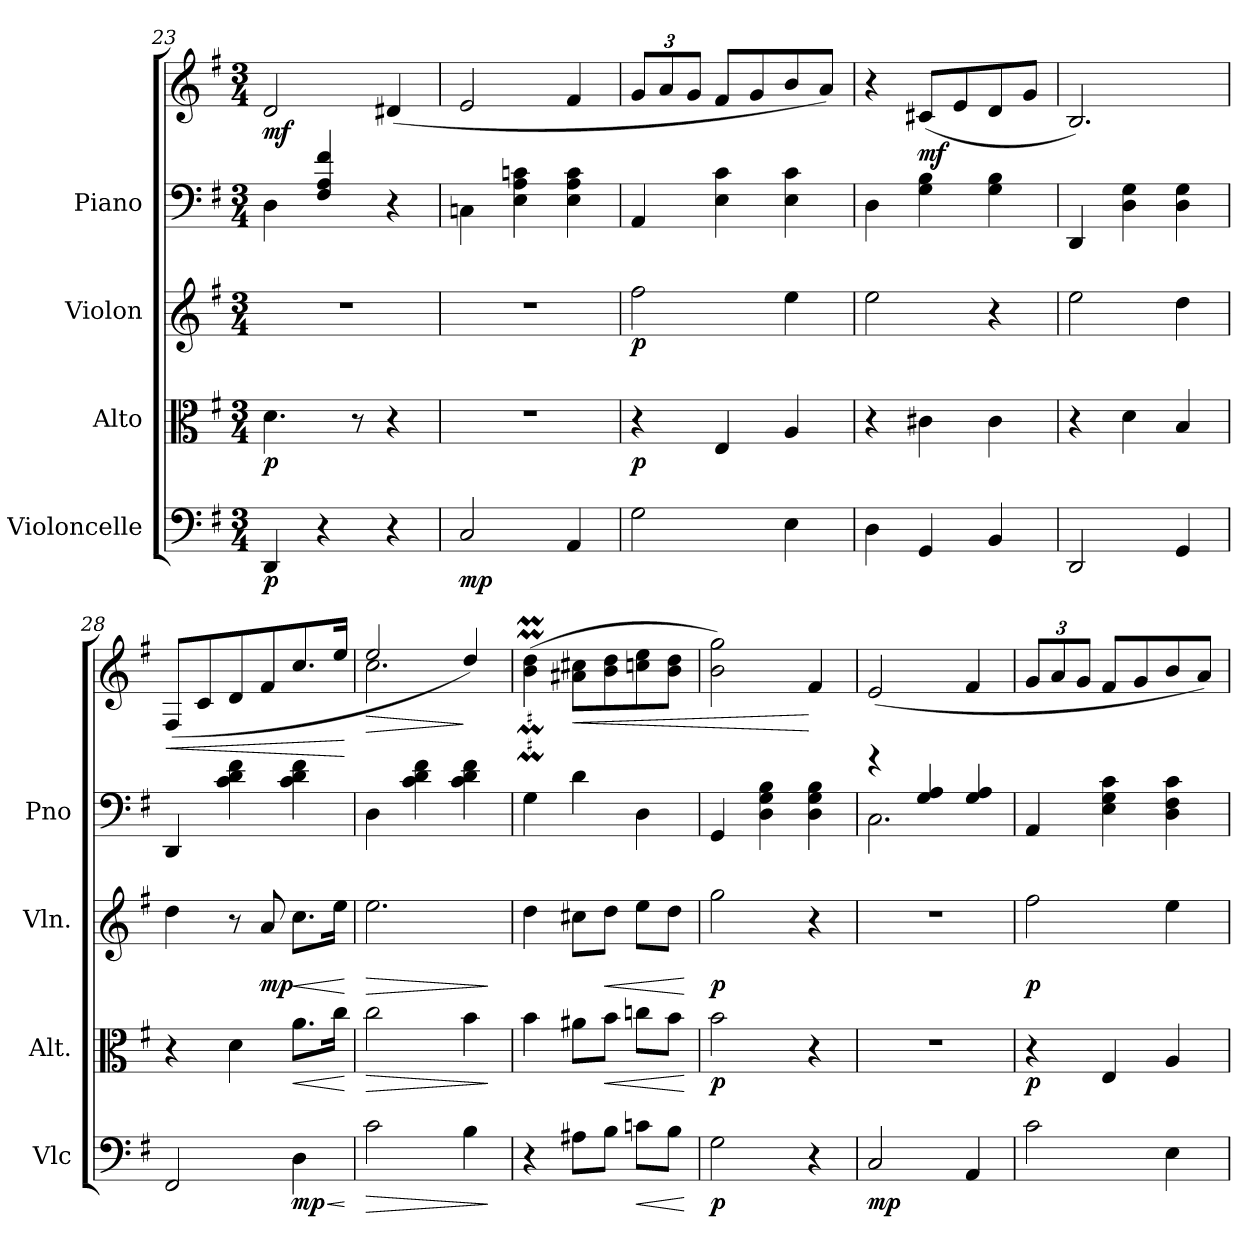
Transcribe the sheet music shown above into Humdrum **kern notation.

**kern	**dynam	**kern	**dynam	**kern	**dynam	**kern	**kern	**dynam
*part4	*part4	*part3	*part3	*part2	*part2	*part1	*part1	*part1
*staff5	*staff5	*staff4	*staff4	*staff3	*staff3	*staff2	*staff1	*staff1/2
*I"Violoncelle	*	*I"Alto	*	*I"Violon	*	*I"Piano	*	*
*I'Vlc	*	*I'Alt.	*	*I'Vln.	*	*I'Pno	*	*
*clefF4	*	*clefC3	*	*clefG2	*	*clefF4	*clefG2	*
*k[f#]	*	*k[f#]	*	*k[f#]	*	*k[f#]	*k[f#]	*
*M3/4	*	*M3/4	*	*M3/4	*	*M3/4	*M3/4	*
=23	=23	=23	=23	=23	=23	=23	=23	=23
!	!LO:DY:b	!	!LO:DY:b	!	!	!	!	!LO:DY:b
4DD/	p	4.d\	p	2.r	.	4D\	2d/	mf
4r	.	.	.	.	.	4F#/ 4A/ 4f#/	.	.
.	.	8r	.	.	.	.	.	.
4r	.	4r	.	.	.	4r	(4d#X/	.
=24	=24	=24	=24	=24	=24	=24	=24	=24
!	!LO:DY:b	!	!	!	!	!	!	!
2C/	mp	2.r	.	2.r	.	4Cn\	2e/	.
.	.	.	.	.	.	4E\ 4A\ 4cn\	.	.
4AA/	.	.	.	.	.	4E\ 4A\ 4c\	4f#/	.
=25	=25	=25	=25	=25	=25	=25	=25	=25
*	*	*	*	*	*	*	*Xbrackettup	*
!	!	!	!LO:DY:b	!	!LO:DY:b	!	!	!
2G\	.	4r	p	2ff#\	p	4AA/	12g/L	.
.	.	.	.	.	.	.	12a/	.
.	.	.	.	.	.	.	12g/J	.
.	.	4E/	.	.	.	4E\ 4c\	8f#/L	.
.	.	.	.	.	.	.	8g/	.
4E\	.	4A/	.	4ee\	.	4E\ 4c\	8b/	.
.	.	.	.	.	.	.	8a/J)	.
=26	=26	=26	=26	=26	=26	=26	=26	=26
4D\	.	4r	.	2ee\	.	4D\	4r	.
!	!	!	!	!	!	!	!	!LO:DY:b
4GG/	.	4c#X\	.	.	.	4G\ 4B\	(8c#X/L	mf
.	.	.	.	.	.	.	8e/	.
4BB/	.	4c#\	.	4r	.	4G\ 4B\	8d/	.
.	.	.	.	.	.	.	8g/J	.
=27	=27	=27	=27	=27	=27	=27	=27	=27
2DD/	.	4r	.	2ee\	.	4DD/	2.B/)	.
.	.	4d\	.	.	.	4D\ 4G\	.	.
4GG/	.	4B/	.	4dd\	.	4D\ 4G\	.	.
!!LO:LB:g=z
=28	=28	=28	=28	=28	=28	=28	=28	=28
!	!	!	!	!	!	!	!	!LO:HP:b
2FF#/	.	4r	.	4dd\	.	4DD/	(>8F#/L	<
.	.	.	.	.	.	.	8c/	.
.	.	4d\	.	8r	.	4c\ 4d\ 4f#\	8d/	.
!	!	!	!	!	!LO:DY:b	!	!	!
.	.	.	.	8a/	mp	.	8f#/	.
!	!LO:HP:b	!	!LO:HP:b	!	!LO:HP:b	!	!	!
!	!LO:DY:n=1:b	!	!	!	!	!	!	!
4D\	< mp	8.a\L	<	8.cc\L	<	4c\ 4d\ 4f#\	8.cc/	.
.	.	16cc\Jk	.	16ee\Jk	.	.	16ee/Jk	.
.	[	.	[	.	[	.	.	[
=29	=29	=29	=29	=29	=29	=29	=29	=29
!	!LO:HP:b	!	!LO:HP:b	!	!LO:HP:b	!	!	!LO:HP:b
*	*	*	*	*	*	*	*^	*
2c\	>	2cc\	>	2.ee\	>	4D\	2ee/	2.cc\	>
.	.	.	.	.	.	4c\ 4d\ 4f#\	.	.	.
4B\	.	4b\	.	.	.	4c\ 4d\ 4f#\	4dd/)	.	]
*	*	*	*	*	*	*	*v	*v	*
.	]	.	]	.	]	.	.	.
=30	=30	=30	=30	=30	=30	=30	=30	=30
4r	.	4b\	.	4dd\	.	4G\	(4b\M 4dd\M	.
!	!	!	!	!	!	!	!	!LO:HP:b
8A#X\L	.	8a#X\L	.	8cc#X\L	.	4d\	8a#X\ 8cc#X\L	<
!	!	!	!LO:HP:b	!	!LO:HP:b	!	!	!
8B\J	.	8b\J	<	8dd\J	<	.	8b\ 8dd\	.
!	!LO:HP:b	!	!	!	!	!	!	!
8cn\L	<	8ccn\L	.	8ee\L	.	4D\	8ccn\ 8ee\	.
8B\J	.	8b\J	.	8dd\J	.	.	8b\ 8dd\J	.
.	[	.	[	.	[	.	.	.
=31	=31	=31	=31	=31	=31	=31	=31	=31
!	!LO:DY:b	!	!LO:DY:b	!	!LO:DY:b	!	!	!
2G\	p	2b\	p	2gg\	p	4GG/	2b\ 2gg\)	.
.	.	.	.	.	.	4D\ 4G\ 4B\	.	.
4r	.	4r	.	4r	.	4D\ 4G\ 4B\	4f#/	[
=32	=32	=32	=32	=32	=32	=32	=32	=32
*	*	*	*	*	*	*^	*	*
!	!LO:DY:b	!	!	!	!	!	!	!	!
2C/	mp	2.r	.	2.r	.	2.C\	4rg	(2e/	.
.	.	.	.	.	.	.	4G/ 4A/	.	.
4AA/	.	.	.	.	.	.	4G/ 4A/	4f#/	.
=33	=33	=33	=33	=33	=33	=33	=33	=33	=33
!	!	!	!LO:DY:b	!	!LO:DY:b	!	!	!	!
*	*	*	*	*	*	*v	*v	*	*
2c\	.	4r	p	2ff#\	p	4AA/	12g/L	.
.	.	.	.	.	.	.	12a/	.
.	.	.	.	.	.	.	12g/J	.
.	.	4E/	.	.	.	4E\ 4G\ 4c\	8f#/L	.
.	.	.	.	.	.	.	8g/	.
4E\	.	4A/	.	4ee\	.	4D\ 4F#\ 4c\	8b/	.
.	.	.	.	.	.	.	8a/J)	.
=	=	=	=	=	=	=	=	=
*-	*-	*-	*-	*-	*-	*-	*-	*-
